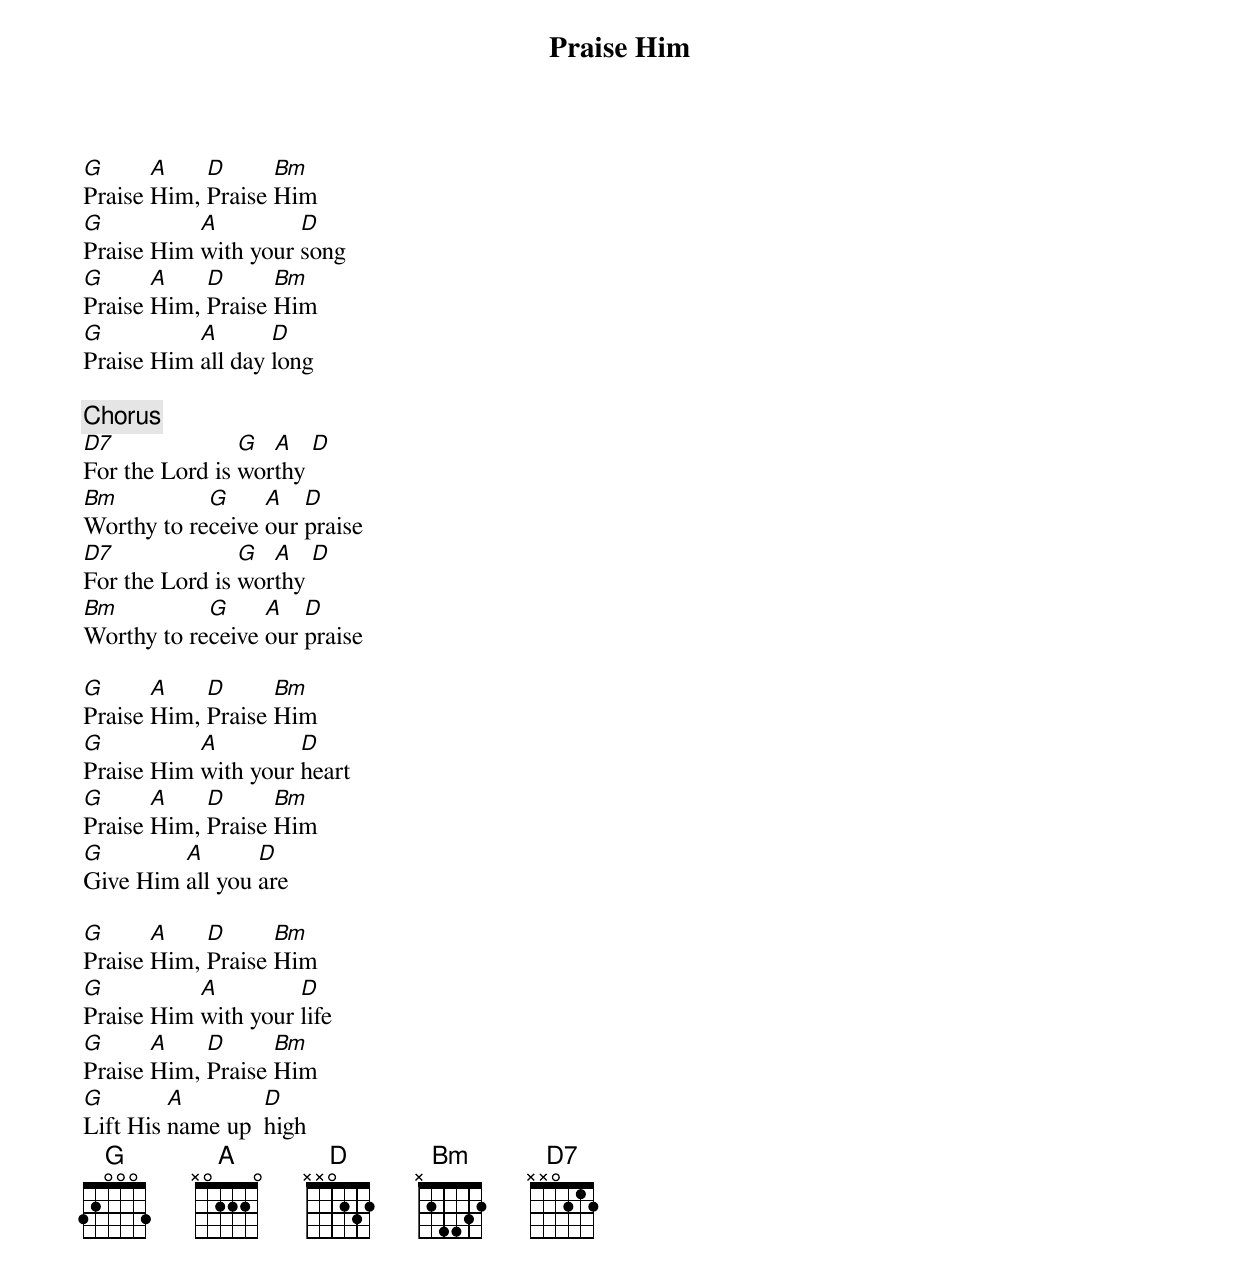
{Title: Praise Him}

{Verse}
[G]Praise [A]Him, [D]Praise [Bm]Him
[G]Praise Him [A]with your [D]song
[G]Praise [A]Him, [D]Praise [Bm]Him
[G]Praise Him [A]all day [D]long

{Chorus}
[D7]For the Lord is [G]wor[A]thy [D]
[Bm]Worthy to re[G]ceive [A]our [D]praise
[D7]For the Lord is [G]wor[A]thy [D]
[Bm]Worthy to re[G]ceive [A]our [D]praise

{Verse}
[G]Praise [A]Him, [D]Praise [Bm]Him
[G]Praise Him [A]with your [D]heart
[G]Praise [A]Him, [D]Praise [Bm]Him
[G]Give Him [A]all you [D]are

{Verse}
[G]Praise [A]Him, [D]Praise [Bm]Him
[G]Praise Him [A]with your [D]life
[G]Praise [A]Him, [D]Praise [Bm]Him
[G]Lift His [A]name up  [D]high
